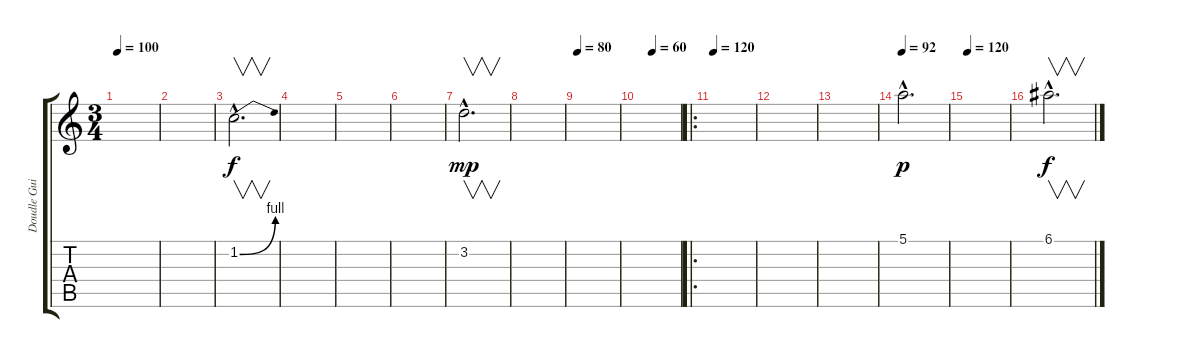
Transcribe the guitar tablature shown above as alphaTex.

\track ("Doudle Guitar" "Doudle Gui") {instrument guitarharmonics}
\staff {score tabs}
\tuning (E4 B3 G3 D3 A2 E2) {hide}
\ts (3 4)
\tempo 100
\clef g2
\ks c
|
|
1.2{be (bend 0 0 60 4) hac}.2{v d} |
|
|
|
3.2{hac}.2{v d dy mp} |
|
\tempo 80
|
\tempo (60 0.3333333333333333)
|
\ro
\tempo 120
|
|
|
\tempo 92
5.1{hac}.2{d dy p} |
\tempo 120
|
6.1{hac}.2{v d dy f}
